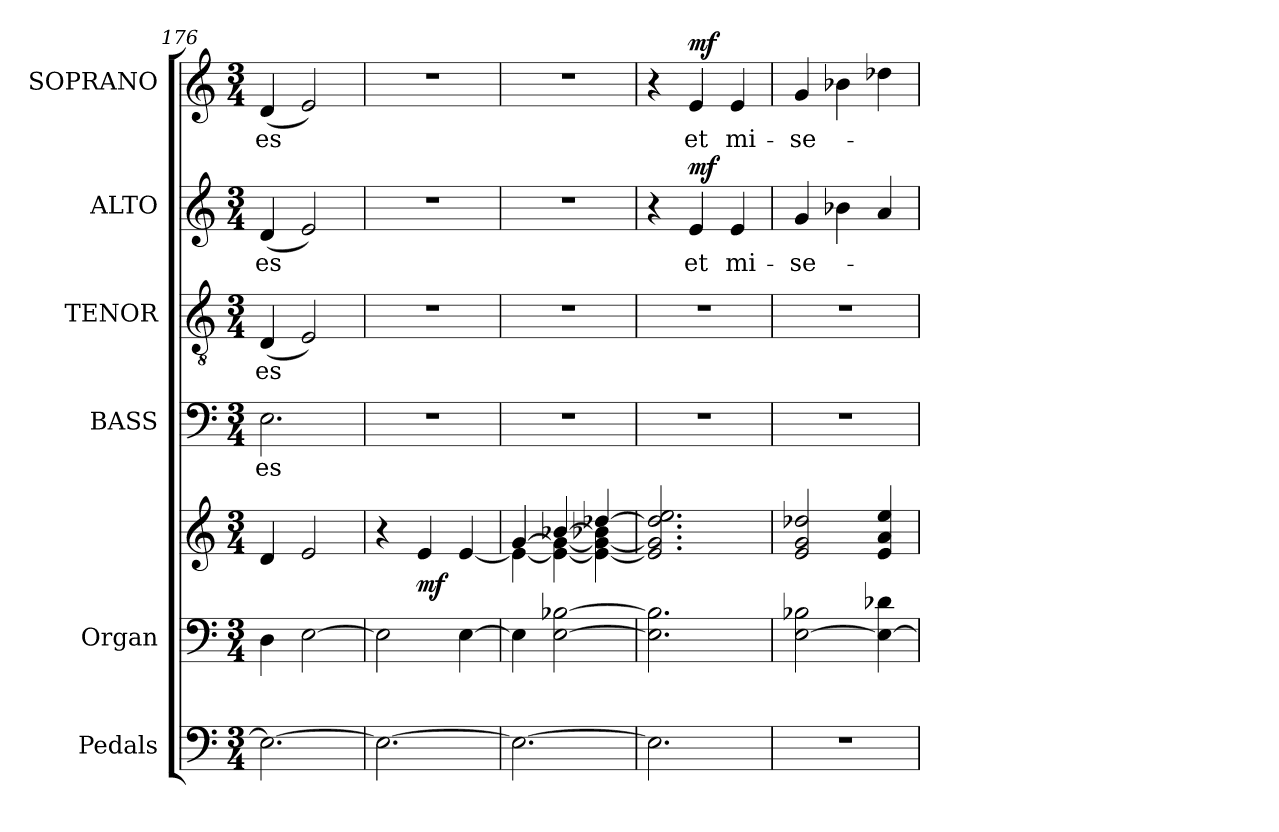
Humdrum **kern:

**kern	**kern	**kern	**dynam	**kern	**text	**kern	**text	**kern	**text	**dynam	**kern	**text	**dynam
*part6	*part5	*part5	*part5	*part4	*part4	*part3	*part3	*part2	*part2	*part2	*part1	*part1	*part1
*staff7	*staff6	*staff5	*staff5/6	*staff4	*staff4	*staff3	*staff3	*staff2	*staff2	*staff2	*staff1	*staff1	*staff1
*I"Pedals	*I"Organ	*	*	*I"BASS	*	*I"TENOR	*	*I"ALTO	*	*	*I"SOPRANO	*	*
*I'Ped.	*I'Org.	*	*	*I'B.	*	*I'T.	*	*I'A.	*	*	*I'S.	*	*
*clefF4	*clefF4	*clefG2	*	*clefF4	*	*clefGv2	*	*clefG2	*	*	*clefG2	*	*
*	*	*	*	*	*	*ITrd7c12	*	*	*	*	*	*	*
*k[]	*k[]	*k[]	*	*k[]	*	*k[]	*	*k[]	*	*	*k[]	*	*
*C:	*C:	*C:	*	*C:	*	*C:	*	*C:	*	*	*C:	*	*
*M3/4	*M3/4	*M3/4	*	*M3/4	*	*M3/4	*	*M3/4	*	*	*M3/4	*	*
=176	=176	=176	=176	=176	=176	=176	=176	=176	=176	=176	=176	=176	=176
*	*^	*	*	*	*	*	*	*	*	*	*	*	*
!	!	!	!	!	!	!LO:LY:b:color=#000000	!	!	!	!	!	!	!	!
!	!	!	!	!	!	!	!	!LO:LY:b:color=#000000	!	!	!	!	!	!
!	!	!	!	!	!	!	!	!	!	!LO:LY:b:color=#000000	!	!	!	!
!	!	!	!	!	!	!	!	!	!	!	!	!	!LO:LY:b:color=#000000	!
2.Ei\_>	4Di\	2.ryy	4di/	.	2.Ei\	-es	(4DDi/	-es	(4di/	-es	.	(4di/	-es	.
.	[>2Ei\	.	2ei/	.	.	.	2EEi/)	.	2ei/)	.	.	2ei/)	.	.
=177	=177	=177	=177	=177	=177	=177	=177	=177	=177	=177	=177	=177	=177	=177
!	!	!	!	!	!LO:N:vis=1	!	!LO:N:vis=1	!	!LO:N:vis=1	!	!	!LO:N:vis=1	!	!
2.Ei\_>	2Ei\]	2.ryy	4r	.	2.r	.	2.r	.	2.r	.	.	2.r	.	.
.	.	.	4ei/	mf	.	.	.	.	.	.	.	.	.	.
.	[>4Ei\	.	[<4ei/	.	.	.	.	.	.	.	.	.	.	.
=178	=178	=178	=178	=178	=178	=178	=178	=178	=178	=178	=178	=178	=178	=178
*	*	*	*^	*	*	*	*	*	*	*	*	*	*	*
!	!	!	!	!	!	!LO:N:vis=1	!	!LO:N:vis=1	!	!LO:N:vis=1	!	!	!LO:N:vis=1	!	!
2.Ei\_>	4Ei\]	2.ryy	[>4gi/	4ei\_<	.	2.r	.	2.r	.	2.r	.	.	2.r	.	.
.	[<2Ei\ [>2B-Xi	.	[>4b-Xi/	4ei\_< 4gi_>	.	.	.	.	.	.	.	.	.	.	.
.	.	.	[>4dd-Xi/	4ei\_< 4gi_< 4b-Xi]	.	.	.	.	.	.	.	.	.	.	.
=179	=179	=179	=179	=179	=179	=179	=179	=179	=179	=179	=179	=179	=179	=179	=179
!	!	!	!	!	!	!LO:N:vis=1	!	!LO:N:vis=1	!	!	!	!	!	!	!
*	*	*	*v	*v	*	*	*	*	*	*	*	*	*	*	*
2.Ei\]	2.Ei\] 2.B-i]	2.ryy	2.ei/] 2.gi] 2.dd-i] 2.eei	.	2.r	.	2.r	.	4r	.	.	4r	.	.
!	!	!	!	!	!	!	!	!	!	!LO:LY:b:color=#000000	!	!	!	!
!	!	!	!	!	!	!	!	!	!	!	!	!	!LO:LY:b:color=#000000	!
.	.	.	.	.	.	.	.	.	4ei/	et	mf	4ei/	et	mf
!	!	!	!	!	!	!	!	!	!	!LO:LY:b:color=#000000	!	!	!	!
!	!	!	!	!	!	!	!	!	!	!	!	!	!LO:LY:b:color=#000000	!
.	.	.	.	.	.	.	.	.	4ei/	mi-	.	4ei/	mi-	.
!!LO:PB:g=z
=180	=180	=180	=180	=180	=180	=180	=180	=180	=180	=180	=180	=180	=180	=180
!LO:N:vis=1	!	!	!	!	!LO:N:vis=1	!	!LO:N:vis=1	!	!	!	!	!	!	!
!	!	!	!	!	!	!	!	!	!	!LO:LY:b:color=#000000	!	!	!	!
!	!	!	!	!	!	!	!	!	!	!	!	!	!LO:LY:b:color=#000000	!
2.r	[<2Ei\ 2B-Xi	2.ryy	2ei/ 2gi 2dd-Xi	.	2.r	.	2.r	.	4gi/	-se-	.	4gi/	-se-	.
.	.	.	.	.	.	.	.	.	4b-Xi\	.	.	4b-Xi\	.	.
.	4Ei\_< 4d-Xi	.	4ei/ 4ai 4eei	.	.	.	.	.	4ai/	.	.	4dd-Xi\	.	.
*	*v	*v	*	*	*	*	*	*	*	*	*	*	*	*
=	=	=	=	=	=	=	=	=	=	=	=	=	=
*-	*-	*-	*-	*-	*-	*-	*-	*-	*-	*-	*-	*-	*-
